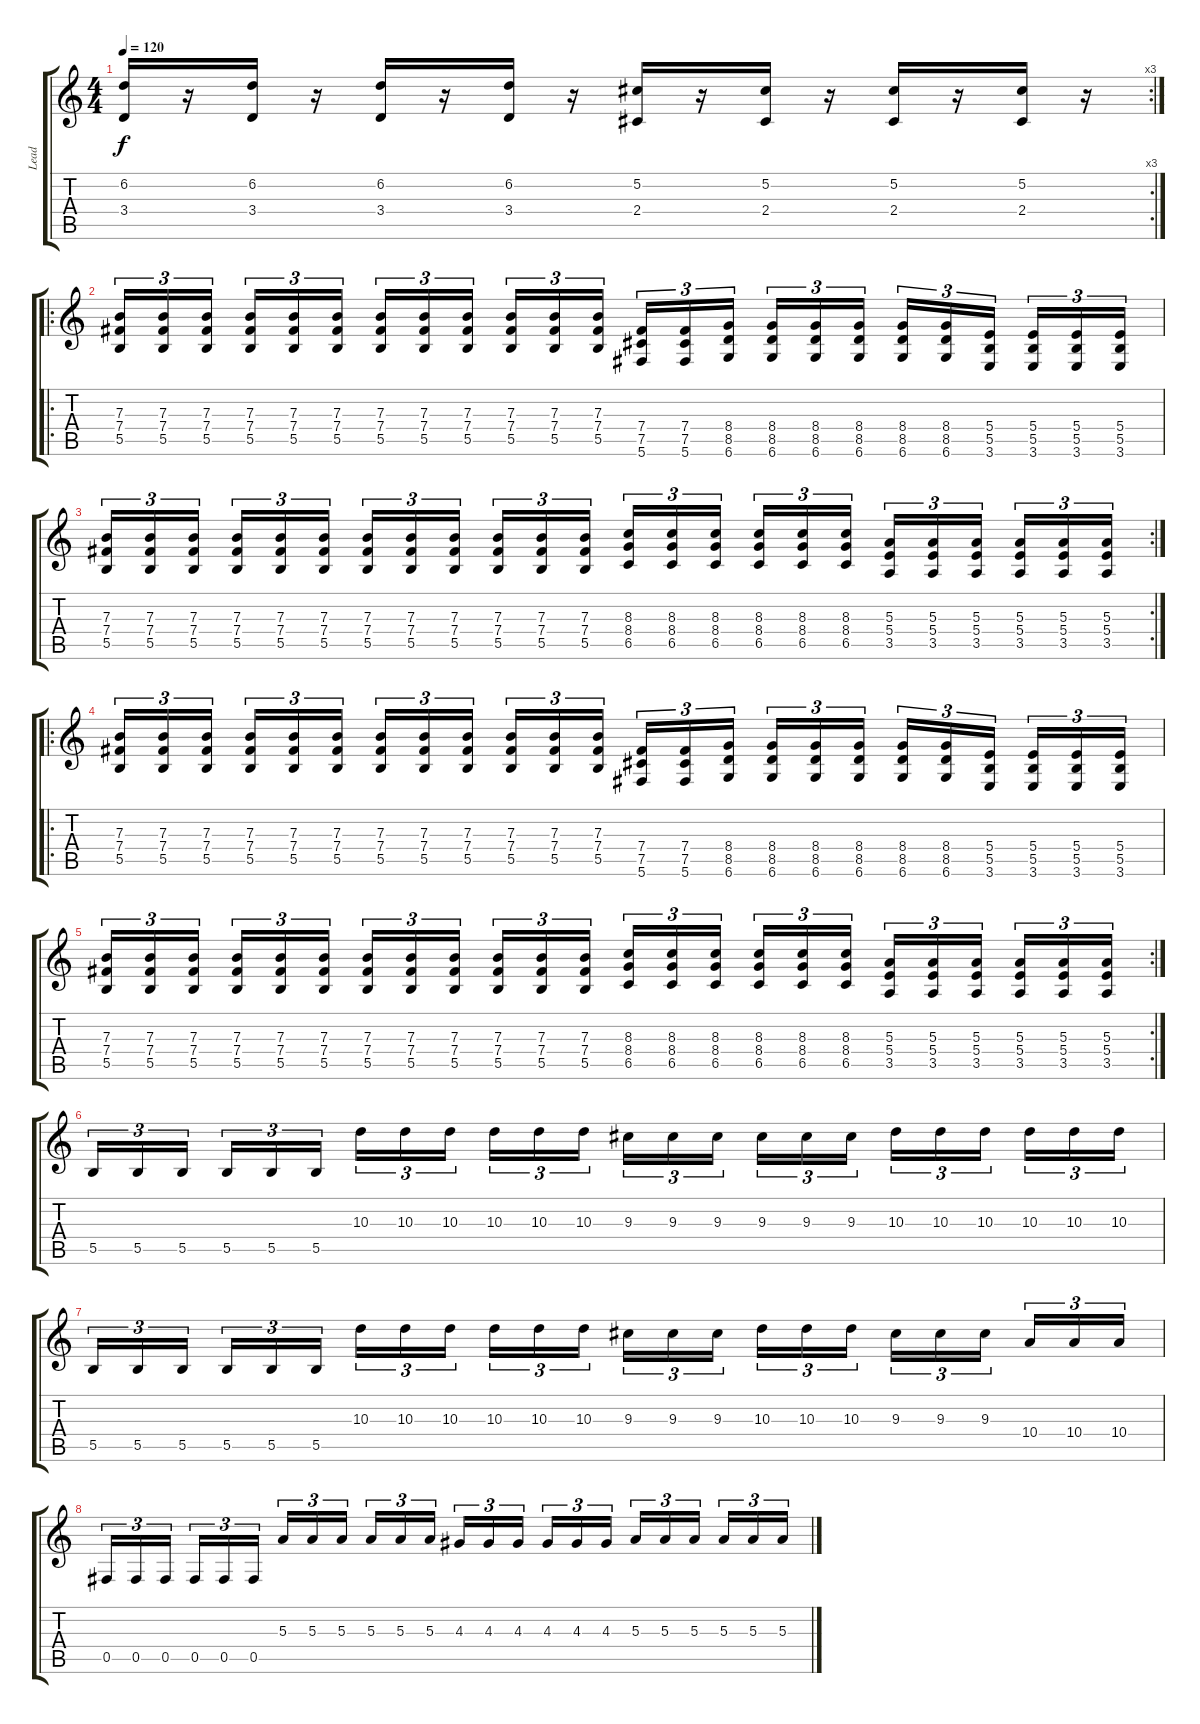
\track ("Lead" "Lead") {instrument distortionguitar}
\staff {score tabs}
\tuning (Db4 Ab3 E3 B2 Gb2 Db2) {hide}
\rc 3
\ts (4 4)
\tempo 120
\clef g2
\ks c
(6.2 3.4).16{dy f} r.16 (6.2 3.4).16 r.16 (6.2 3.4).16 r.16 (6.2 3.4).16 r.16 (5.2 2.4).16 r.16 (5.2 2.4).16 r.16 (5.2 2.4).16 r.16 (5.2 2.4).16 r.16 |
\ro
(7.3 7.4 5.5).16{tu (3 2)} (7.3 7.4 5.5).16{tu (3 2)} (7.3 7.4 5.5).16{tu (3 2) beam splitsecondary} (7.3 7.4 5.5).16{tu (3 2)} (7.3 7.4 5.5).16{tu (3 2)} (7.3 7.4 5.5).16{tu (3 2)} (7.3 7.4 5.5).16{tu (3 2)} (7.3 7.4 5.5).16{tu (3 2)} (7.3 7.4 5.5).16{tu (3 2) beam splitsecondary} (7.3 7.4 5.5).16{tu (3 2)} (7.3 7.4 5.5).16{tu (3 2)} (7.3 7.4 5.5).16{tu (3 2)} (7.4 7.5 5.6).16{tu (3 2)} (7.4 7.5 5.6).16{tu (3 2)} (8.4 8.5 6.6).16{tu (3 2) beam splitsecondary} (8.4 8.5 6.6).16{tu (3 2)} (8.4 8.5 6.6).16{tu (3 2)} (8.4 8.5 6.6).16{tu (3 2)} (8.4 8.5 6.6).16{tu (3 2)} (8.4 8.5 6.6).16{tu (3 2)} (5.4 5.5 3.6).16{tu (3 2) beam splitsecondary} (5.4 5.5 3.6).16{tu (3 2)} (5.4 5.5 3.6).16{tu (3 2)} (5.4 5.5 3.6).16{tu (3 2)} |
\rc 2
(7.3 7.4 5.5).16{tu (3 2)} (7.3 7.4 5.5).16{tu (3 2)} (7.3 7.4 5.5).16{tu (3 2) beam splitsecondary} (7.3 7.4 5.5).16{tu (3 2)} (7.3 7.4 5.5).16{tu (3 2)} (7.3 7.4 5.5).16{tu (3 2)} (7.3 7.4 5.5).16{tu (3 2)} (7.3 7.4 5.5).16{tu (3 2)} (7.3 7.4 5.5).16{tu (3 2) beam splitsecondary} (7.3 7.4 5.5).16{tu (3 2)} (7.3 7.4 5.5).16{tu (3 2)} (7.3 7.4 5.5).16{tu (3 2)} (8.3 8.4 6.5).16{tu (3 2)} (8.3 8.4 6.5).16{tu (3 2)} (8.3 8.4 6.5).16{tu (3 2) beam splitsecondary} (8.3 8.4 6.5).16{tu (3 2)} (8.3 8.4 6.5).16{tu (3 2)} (8.3 8.4 6.5).16{tu (3 2)} (5.3 5.4 3.5).16{tu (3 2)} (5.3 5.4 3.5).16{tu (3 2)} (5.3 5.4 3.5).16{tu (3 2) beam splitsecondary} (5.3 5.4 3.5).16{tu (3 2)} (5.3 5.4 3.5).16{tu (3 2)} (5.3 5.4 3.5).16{tu (3 2)} |
\ro
(7.3 7.4 5.5).16{tu (3 2)} (7.3 7.4 5.5).16{tu (3 2)} (7.3 7.4 5.5).16{tu (3 2) beam splitsecondary} (7.3 7.4 5.5).16{tu (3 2)} (7.3 7.4 5.5).16{tu (3 2)} (7.3 7.4 5.5).16{tu (3 2)} (7.3 7.4 5.5).16{tu (3 2)} (7.3 7.4 5.5).16{tu (3 2)} (7.3 7.4 5.5).16{tu (3 2) beam splitsecondary} (7.3 7.4 5.5).16{tu (3 2)} (7.3 7.4 5.5).16{tu (3 2)} (7.3 7.4 5.5).16{tu (3 2)} (7.4 7.5 5.6).16{tu (3 2)} (7.4 7.5 5.6).16{tu (3 2)} (8.4 8.5 6.6).16{tu (3 2) beam splitsecondary} (8.4 8.5 6.6).16{tu (3 2)} (8.4 8.5 6.6).16{tu (3 2)} (8.4 8.5 6.6).16{tu (3 2)} (8.4 8.5 6.6).16{tu (3 2)} (8.4 8.5 6.6).16{tu (3 2)} (5.4 5.5 3.6).16{tu (3 2) beam splitsecondary} (5.4 5.5 3.6).16{tu (3 2)} (5.4 5.5 3.6).16{tu (3 2)} (5.4 5.5 3.6).16{tu (3 2)} |
\rc 2
(7.3 7.4 5.5).16{tu (3 2)} (7.3 7.4 5.5).16{tu (3 2)} (7.3 7.4 5.5).16{tu (3 2) beam splitsecondary} (7.3 7.4 5.5).16{tu (3 2)} (7.3 7.4 5.5).16{tu (3 2)} (7.3 7.4 5.5).16{tu (3 2)} (7.3 7.4 5.5).16{tu (3 2)} (7.3 7.4 5.5).16{tu (3 2)} (7.3 7.4 5.5).16{tu (3 2) beam splitsecondary} (7.3 7.4 5.5).16{tu (3 2)} (7.3 7.4 5.5).16{tu (3 2)} (7.3 7.4 5.5).16{tu (3 2)} (8.3 8.4 6.5).16{tu (3 2)} (8.3 8.4 6.5).16{tu (3 2)} (8.3 8.4 6.5).16{tu (3 2) beam splitsecondary} (8.3 8.4 6.5).16{tu (3 2)} (8.3 8.4 6.5).16{tu (3 2)} (8.3 8.4 6.5).16{tu (3 2)} (5.3 5.4 3.5).16{tu (3 2)} (5.3 5.4 3.5).16{tu (3 2)} (5.3 5.4 3.5).16{tu (3 2) beam splitsecondary} (5.3 5.4 3.5).16{tu (3 2)} (5.3 5.4 3.5).16{tu (3 2)} (5.3 5.4 3.5).16{tu (3 2)} |
5.5.16{tu (3 2)} 5.5.16{tu (3 2)} 5.5.16{tu (3 2) beam splitsecondary} 5.5.16{tu (3 2)} 5.5.16{tu (3 2)} 5.5.16{tu (3 2)} 10.3.16{tu (3 2)} 10.3.16{tu (3 2)} 10.3.16{tu (3 2) beam splitsecondary} 10.3.16{tu (3 2)} 10.3.16{tu (3 2)} 10.3.16{tu (3 2)} 9.3.16{tu (3 2)} 9.3.16{tu (3 2)} 9.3.16{tu (3 2) beam splitsecondary} 9.3.16{tu (3 2)} 9.3.16{tu (3 2)} 9.3.16{tu (3 2)} 10.3.16{tu (3 2)} 10.3.16{tu (3 2)} 10.3.16{tu (3 2) beam splitsecondary} 10.3.16{tu (3 2)} 10.3.16{tu (3 2)} 10.3.16{tu (3 2)} |
5.5.16{tu (3 2)} 5.5.16{tu (3 2)} 5.5.16{tu (3 2) beam splitsecondary} 5.5.16{tu (3 2)} 5.5.16{tu (3 2)} 5.5.16{tu (3 2)} 10.3.16{tu (3 2)} 10.3.16{tu (3 2)} 10.3.16{tu (3 2) beam splitsecondary} 10.3.16{tu (3 2)} 10.3.16{tu (3 2)} 10.3.16{tu (3 2)} 9.3.16{tu (3 2)} 9.3.16{tu (3 2)} 9.3.16{tu (3 2) beam splitsecondary} 10.3.16{tu (3 2)} 10.3.16{tu (3 2)} 10.3.16{tu (3 2)} 9.3.16{tu (3 2)} 9.3.16{tu (3 2)} 9.3.16{tu (3 2) beam splitsecondary} 10.4.16{tu (3 2)} 10.4.16{tu (3 2)} 10.4.16{tu (3 2)} |
0.5.16{tu (3 2)} 0.5.16{tu (3 2)} 0.5.16{tu (3 2) beam splitsecondary} 0.5.16{tu (3 2)} 0.5.16{tu (3 2)} 0.5.16{tu (3 2)} 5.3.16{tu (3 2)} 5.3.16{tu (3 2)} 5.3.16{tu (3 2) beam splitsecondary} 5.3.16{tu (3 2)} 5.3.16{tu (3 2)} 5.3.16{tu (3 2)} 4.3.16{tu (3 2)} 4.3.16{tu (3 2)} 4.3.16{tu (3 2) beam splitsecondary} 4.3.16{tu (3 2)} 4.3.16{tu (3 2)} 4.3.16{tu (3 2)} 5.3.16{tu (3 2)} 5.3.16{tu (3 2)} 5.3.16{tu (3 2) beam splitsecondary} 5.3.16{tu (3 2)} 5.3.16{tu (3 2)} 5.3.16{tu (3 2)}
